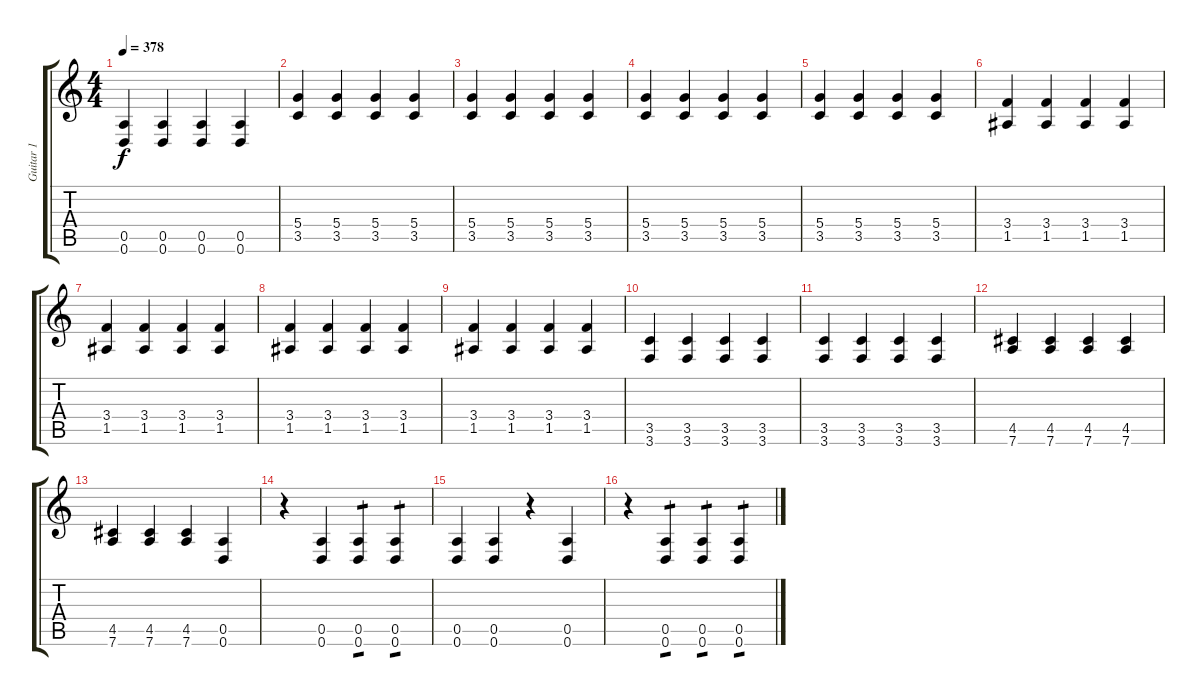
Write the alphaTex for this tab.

\track ("Guitar 1" "Guitar 1") {instrument distortionguitar}
\staff {score tabs}
\tuning (E4 B3 G3 D3 A2 D2) {hide}
\ts (4 4)
\tempo 378
\clef g2
\ks c
(0.5 0.6).4{dy f} (0.5 0.6).4 (0.5 0.6).4 (0.5 0.6).4 |
(5.4 3.5).4 (5.4 3.5).4 (5.4 3.5).4 (5.4 3.5).4 |
(5.4 3.5).4 (5.4 3.5).4 (5.4 3.5).4 (5.4 3.5).4 |
(5.4 3.5).4 (5.4 3.5).4 (5.4 3.5).4 (5.4 3.5).4 |
(5.4 3.5).4 (5.4 3.5).4 (5.4 3.5).4 (5.4 3.5).4 |
(3.4 1.5).4 (3.4 1.5).4 (3.4 1.5).4 (3.4 1.5).4 |
(3.4 1.5).4 (3.4 1.5).4 (3.4 1.5).4 (3.4 1.5).4 |
(3.4 1.5).4 (3.4 1.5).4 (3.4 1.5).4 (3.4 1.5).4 |
(3.4 1.5).4 (3.4 1.5).4 (3.4 1.5).4 (3.4 1.5).4 |
(3.5 3.6).4 (3.5 3.6).4 (3.5 3.6).4 (3.5 3.6).4 |
(3.5 3.6).4 (3.5 3.6).4 (3.5 3.6).4 (3.5 3.6).4 |
(4.5 7.6).4 (4.5 7.6).4 (4.5 7.6).4 (4.5 7.6).4 |
(4.5 7.6).4 (4.5 7.6).4 (4.5 7.6).4 (0.5 0.6).4 |
r.4 (0.5 0.6).4 (0.5 0.6).4{tp 1} (0.5 0.6).4{tp 1} |
(0.5 0.6).4 (0.5 0.6).4 r.4 (0.5 0.6).4 |
r.4 (0.5 0.6).4{tp 1} (0.5 0.6).4{tp 1} (0.5 0.6).4{tp 1}
